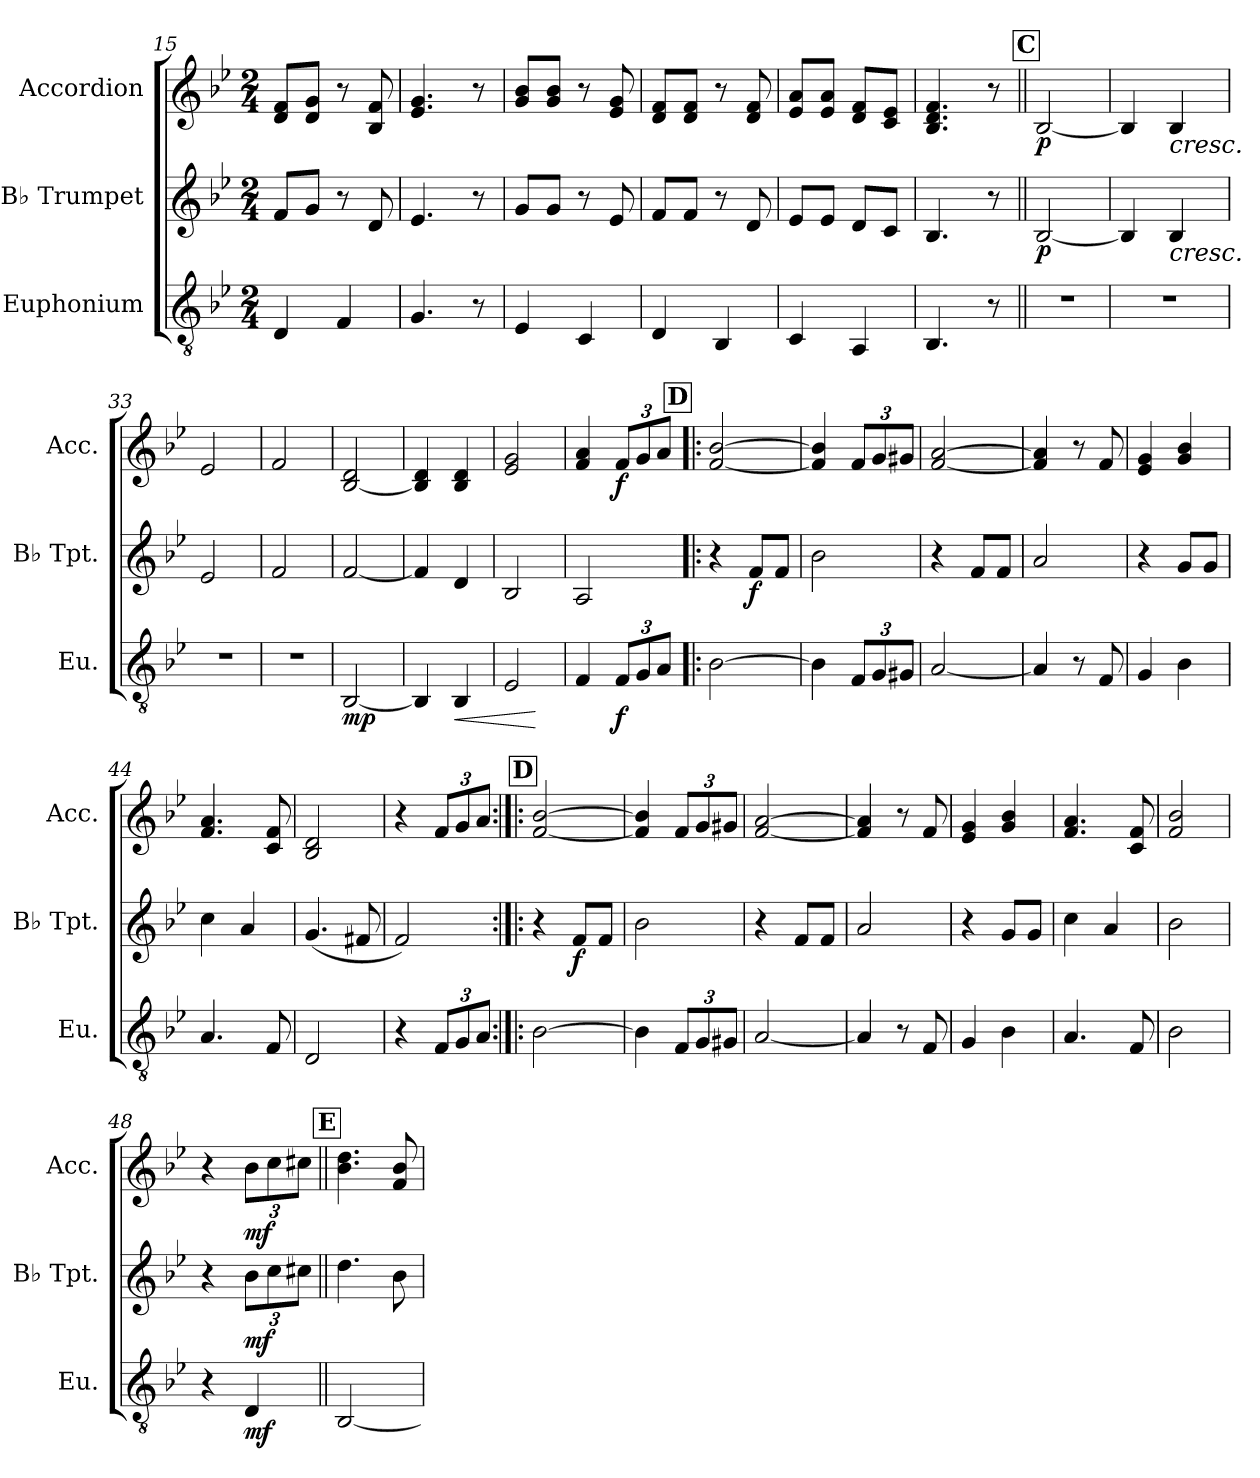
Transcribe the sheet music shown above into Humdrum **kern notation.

**kern	**dynam	**kern	**dynam	**kern	**dynam
*part3	*part3	*part2	*part2	*part1	*part1
*staff3	*staff3	*staff2	*staff2	*staff1	*staff1
*I"Euphonium	*	*I"B♭ Trumpet	*	*I"Accordion	*
*I'Eu.	*	*I'B♭ Tpt.	*	*I'Acc.	*
*clefGv2	*	*clefG2	*	*clefG2	*
*ITrd1c2	*	*ITrd1c2	*	*	*
*k[b-e-a-d-]	*	*k[b-e-a-d-]	*	*k[b-e-]	*
*M2/4	*	*M2/4	*	*M2/4	*
=15	=15	=15	=15	=15	=15
4C	.	8e-L	.	8d 8fL	.
.	.	8fJ	.	8d 8gJ	.
4E-	.	8r	.	8r	.
.	.	8c	.	8B- 8f	.
=16	=16	=16	=16	=16	=16
4.F	.	4.d-	.	4.e- 4.g	.
8r	.	8r	.	8r	.
=17	=17	=17	=17	=17	=17
4D-	.	8fL	.	8g 8b-L	.
.	.	8fJ	.	8g 8b-J	.
4BB-	.	8r	.	8r	.
.	.	8d-	.	8e- 8g	.
=18	=18	=18	=18	=18	=18
4C	.	8e-L	.	8d 8fL	.
.	.	8e-J	.	8d 8fJ	.
4AA-	.	8r	.	8r	.
.	.	8c	.	8d 8f	.
=19	=19	=19	=19	=19	=19
4BB-	.	8d-L	.	8e- 8aL	.
.	.	8d-J	.	8e- 8aJ	.
4GG	.	8cL	.	8d 8fL	.
.	.	8B-J	.	8c 8e-J	.
=30	=30	=30	=30	=30	=30
4.AA-	.	4.A-	.	4.B- 4.d 4.f	.
8r	.	8r	.	8r	.
!!LO:REH:place=s1:a:B:fs=14:t=C
=31||	=31||	=31||	=31||	=31||	=31||
!	!	!	!LO:DY:b	!	!LO:DY:b
2r	.	[2A-	p	[2B-	p
=32	=32	=32	=32	=32	=32
2r	.	4A-]	.	4B-]	.
!	!	!	!	!LO:TX:b:i:t=cresc.	!
!	!	!LO:TX:b:i:t=cresc.	!	!	!
.	.	4A-	.	4B-	.
=33	=33	=33	=33	=33	=33
2r	.	2d-	.	2e-	.
=34	=34	=34	=34	=34	=34
2r	.	2e-	.	2f	.
=35	=35	=35	=35	=35	=35
!	!LO:DY:b	!	!	!	!
[2AA-	mp	[2e-	.	[2B- 2d	.
=36	=36	=36	=36	=36	=36
4AA-]	.	4e-]	.	4B-] 4d	.
!	!LO:HP:b	!	!	!	!
4AA-	<	4c	.	4B- 4d	.
=37	=37	=37	=37	=37	=37
2D-	.	2A-	.	2e- 2g	.
.	[	.	.	.	.
=38	=38	=38	=38	=38	=38
4E-	.	2G	.	4f 4a	.
*Xbrackettup	*	*	*	*Xbrackettup	*
!	!LO:DY:b	!	!	!	!LO:DY:b
12E-L	f	.	.	12fL	f
12F	.	.	.	12g	.
12GJ	.	.	.	12aJ	.
!!LO:REH:place=s1:a:B:fs=14:t=D
=39!|:	=39!|:	=39!|:	=39!|:	=39!|:	=39!|:
[2A-	.	4r	.	[2f [2b-	.
!	!	!	!LO:DY:b	!	!
.	.	8e-L	f	.	.
.	.	8e-J	.	.	.
=40	=40	=40	=40	=40	=40
4A-]	.	2a-	.	4f] 4b-]	.
12E-L	.	.	.	12fL	.
12F	.	.	.	12g	.
12F#XJ	.	.	.	12g#XJ	.
=41	=41	=41	=41	=41	=41
[2G	.	4r	.	[2f [2a	.
.	.	8e-L	.	.	.
.	.	8e-J	.	.	.
=42	=42	=42	=42	=42	=42
4G]	.	2g	.	4f] 4a]	.
8r	.	.	.	8r	.
8E-	.	.	.	8f	.
=43	=43	=43	=43	=43	=43
4F	.	4r	.	4e- 4g	.
4A-	.	8fL	.	4g 4b-	.
.	.	8fJ	.	.	.
=44	=44	=44	=44	=44	=44
4.G	.	4b-	.	4.f 4.a	.
.	.	4g	.	.	.
8E-	.	.	.	8c 8f	.
=45	=45	=45	=45	=45	=45
2C	.	(<4.f	.	2B- 2d	.
.	.	8en	.	.	.
=46	=46	=46	=46	=46	=46
4r	.	2e-)	.	4r	.
12E-L	.	.	.	12fL	.
12F	.	.	.	12g	.
12GJ	.	.	.	12aJ	.
!!LO:REH:place=s1:a:B:fs=14:t=D
=39:|!|:	=39:|!|:	=39:|!|:	=39:|!|:	=39:|!|:	=39:|!|:
[2A-	.	4r	.	[2f [2b-	.
!	!	!	!LO:DY:b	!	!
.	.	8e-L	f	.	.
.	.	8e-J	.	.	.
=40	=40	=40	=40	=40	=40
4A-]	.	2a-	.	4f] 4b-]	.
12E-L	.	.	.	12fL	.
12F	.	.	.	12g	.
12F#XJ	.	.	.	12g#XJ	.
=41	=41	=41	=41	=41	=41
[2G	.	4r	.	[2f [2a	.
.	.	8e-L	.	.	.
.	.	8e-J	.	.	.
=42	=42	=42	=42	=42	=42
4G]	.	2g	.	4f] 4a]	.
8r	.	.	.	8r	.
8E-	.	.	.	8f	.
=43	=43	=43	=43	=43	=43
4F	.	4r	.	4e- 4g	.
4A-	.	8fL	.	4g 4b-	.
.	.	8fJ	.	.	.
=44	=44	=44	=44	=44	=44
4.G	.	4b-	.	4.f 4.a	.
.	.	4g	.	.	.
8E-	.	.	.	8c 8f	.
=47	=47	=47	=47	=47	=47
2A-	.	2a-	.	2f 2b-	.
=48	=48	=48	=48	=48	=48
4r	.	4r	.	4r	.
*	*	*Xbrackettup	*	*	*
!	!LO:DY:b	!	!LO:DY:b	!	!LO:DY:b
4C	mf	12a-L	mf	12b-L	mf
.	.	12b-	.	12cc	.
.	.	12bnJ	.	12cc#XJ	.
!!LO:REH:place=s1:a:B:fs=14:t=E
=49||	=49||	=49||	=49||	=49||	=49||
[2AA-	.	4.cc	.	4.b- 4.dd	.
.	.	8a-	.	8f 8b-	.
=	=	=	=	=	=
*-	*-	*-	*-	*-	*-
